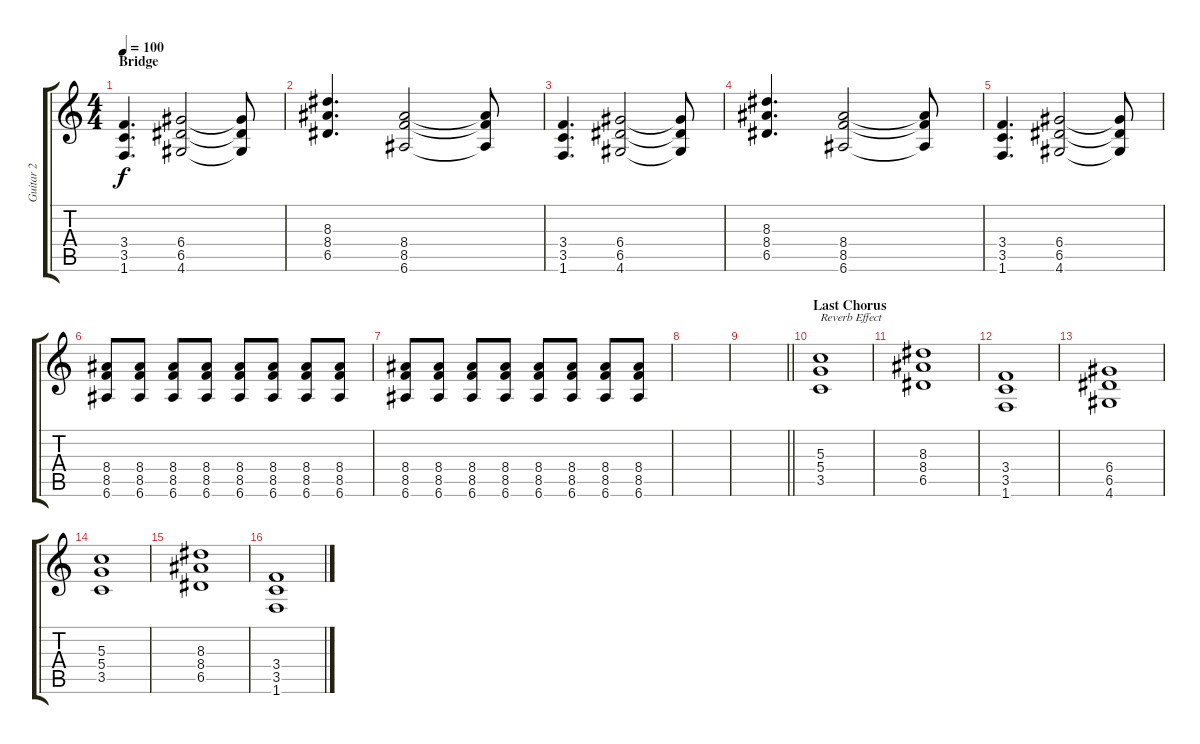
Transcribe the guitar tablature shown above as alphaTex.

\track ("Guitar 2" "Guitar 2") {instrument electricguitarclean}
\staff {score tabs}
\tuning (E4 B3 G3 D3 A2 E2) {hide}
\ts (4 4)
\section ("" "Bridge")
\tempo 100
\clef g2
\ks c
(3.4 3.5 1.6).4{d dy f} (6.4 6.5 4.6).2 (6.4{t} 6.5{t} 4.6{t}).8 |
(8.3 8.4 6.5).4{d} (8.4 8.5 6.6).2 (8.4{t} 8.5{t} 6.6{t}).8 |
(3.4 3.5 1.6).4{d} (6.4 6.5 4.6).2 (6.4{t} 6.5{t} 4.6{t}).8 |
(8.3 8.4 6.5).4{d} (8.4 8.5 6.6).2 (8.4{t} 8.5{t} 6.6{t}).8 |
(3.4 3.5 1.6).4{d} (6.4 6.5 4.6).2 (6.4{t} 6.5{t} 4.6{t}).8 |
(8.4 8.5 6.6).8 (8.4 8.5 6.6).8 (8.4 8.5 6.6).8 (8.4 8.5 6.6).8 (8.4 8.5 6.6).8 (8.4 8.5 6.6).8 (8.4 8.5 6.6).8 (8.4 8.5 6.6).8 |
(8.4 8.5 6.6).8 (8.4 8.5 6.6).8 (8.4 8.5 6.6).8 (8.4 8.5 6.6).8 (8.4 8.5 6.6).8 (8.4 8.5 6.6).8 (8.4 8.5 6.6).8 (8.4 8.5 6.6).8 |
|
\barLineRight lightlight
|
\section ("" "Last Chorus")
(5.3 5.4 3.5).1{txt "Reverb Effect" instrument overdrivenguitar} |
(8.3 8.4 6.5).1 |
(3.4 3.5 1.6).1 |
(6.4 6.5 4.6).1 |
(5.3 5.4 3.5).1 |
(8.3 8.4 6.5).1 |
(3.4 3.5 1.6).1
